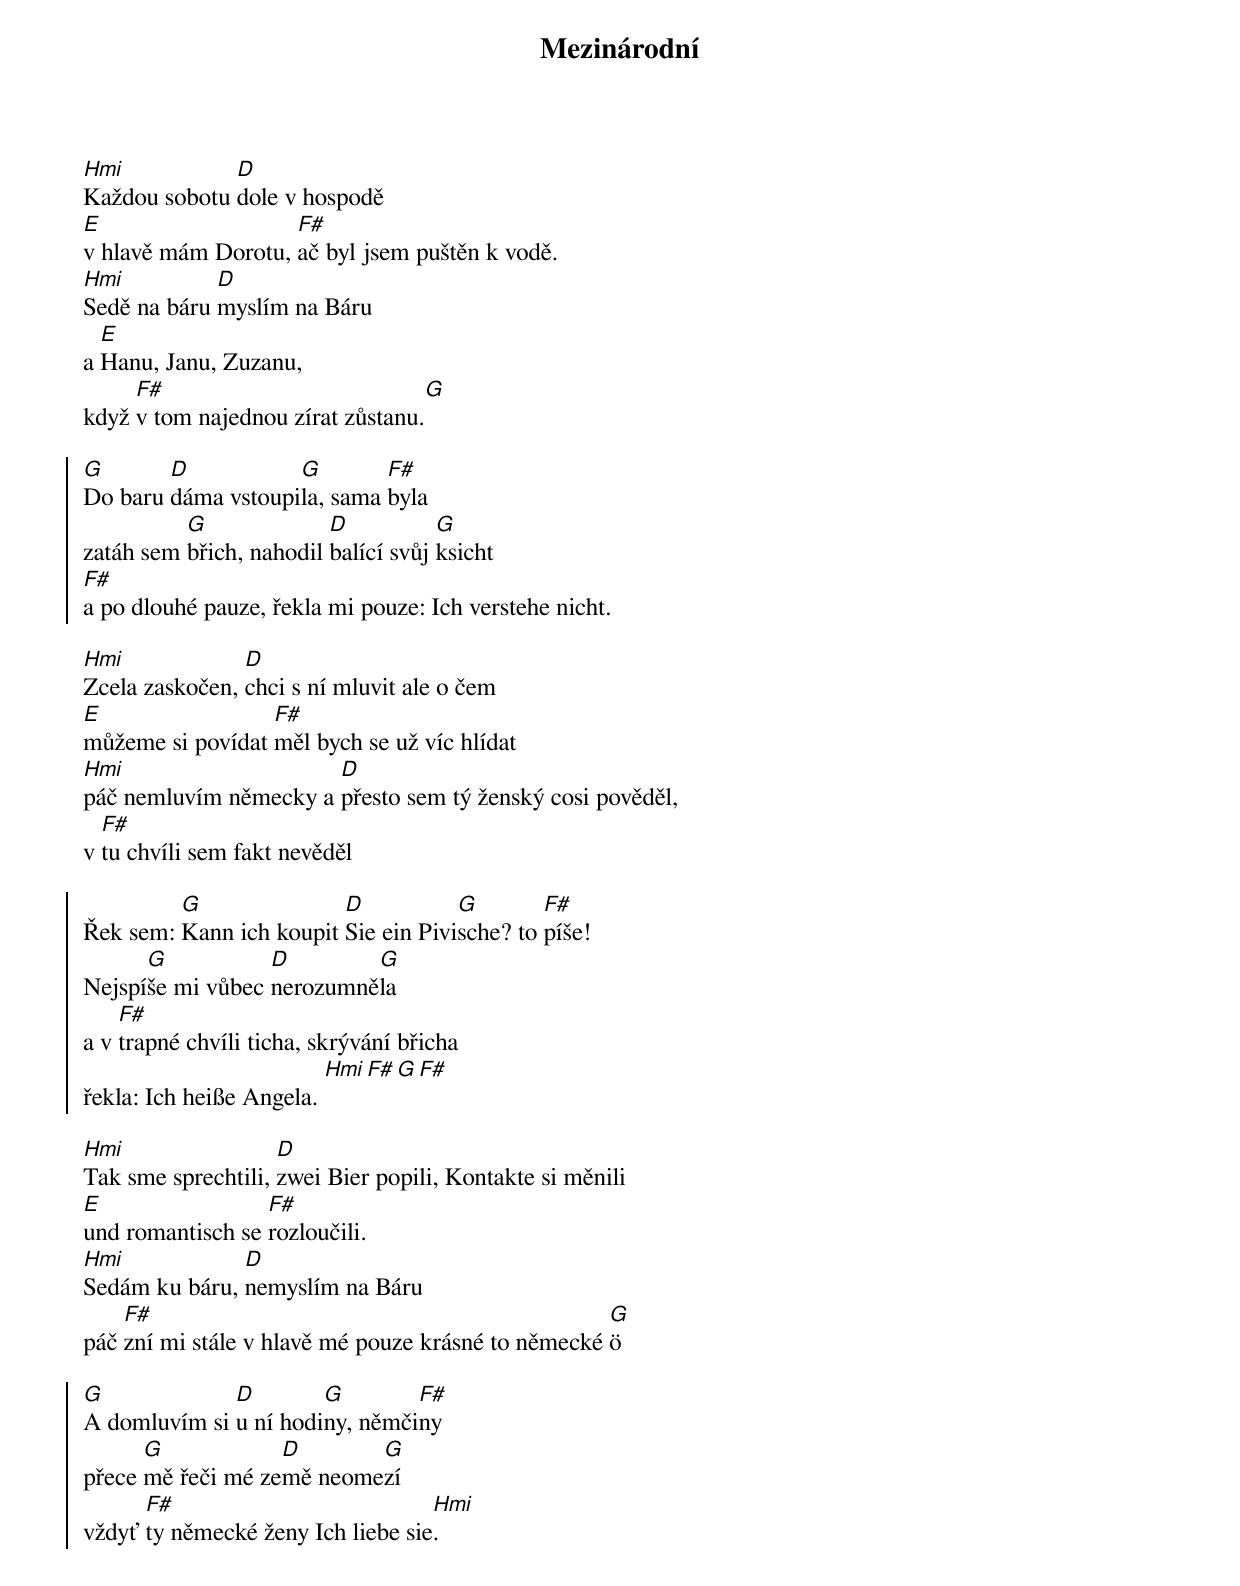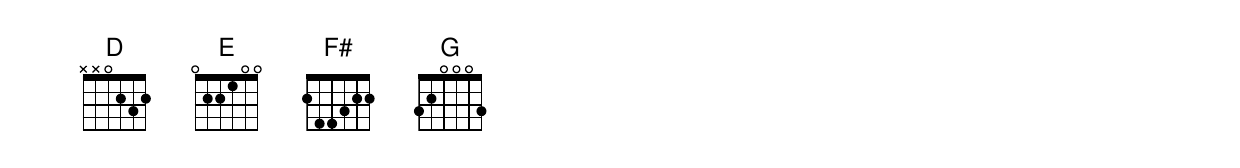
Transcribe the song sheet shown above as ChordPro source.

{title: Mezinárodní}
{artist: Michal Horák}
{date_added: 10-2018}
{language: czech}
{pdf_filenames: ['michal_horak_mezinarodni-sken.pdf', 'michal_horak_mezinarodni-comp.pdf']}
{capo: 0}
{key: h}
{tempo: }
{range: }
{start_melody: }

{start_of_verse}
[Hmi]Každou sobotu [D]dole v hospodě
[E]v hlavě mám Dorotu, [F#]ač byl jsem puštěn k vodě.
[Hmi]Sedě na báru [D]myslím na Báru
a [E]Hanu, Janu, Zuzanu,
když [F#]v tom najednou zírat zůstanu.[G]
{end_of_verse}

{start_of_chorus}
[G]Do baru [D]dáma vstoupi[G]la, sama [F#]byla
zatáh sem [G]břich, nahodil [D]balící svůj [G]ksicht
[F#]a po dlouhé pauze, řekla mi pouze: Ich verstehe nicht.
{end_of_chorus}

{start_of_verse}
[Hmi]Zcela zaskočen, [D]chci s ní mluvit ale o čem
[E]můžeme si povídat [F#]měl bych se už víc hlídat
[Hmi]páč nemluvím německy a [D]přesto sem tý ženský cosi pověděl,
v [F#]tu chvíli sem fakt nevěděl
{end_of_verse}

{start_of_chorus}
Řek sem: [G]Kann ich koupit [D]Sie ein Pivi[G]sche? to [F#]píše!
Nejspí[G]še mi vůbec [D]nerozumně[G]la
a v [F#]trapné chvíli ticha, skrývání břicha
řekla: Ich heiße Angela. [Hmi][F#][G][F#]
{end_of_chorus}

{start_of_verse}
[Hmi]Tak sme sprechtili, [D]zwei Bier popili, Kontakte si měnili
[E]und romantisch se [F#]rozloučili.
[Hmi]Sedám ku báru, [D]nemyslím na Báru
páč [F#]zní mi stále v hlavě mé pouze krásné to německé [G]ö
{end_of_verse}

{start_of_chorus}
[G]A domluvím si [D]u ní hodi[G]ny, němči[F#]ny
přece [G]mě řeči mé ze[D]mě neome[G]zí
vždyť [F#]ty německé ženy Ich liebe sie[Hmi].
{end_of_chorus}
